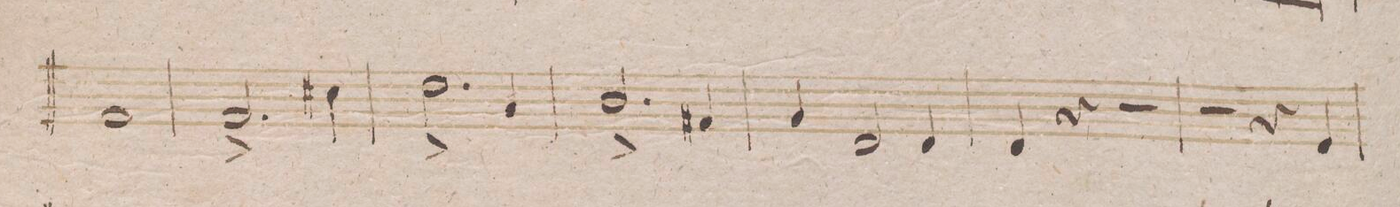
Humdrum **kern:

**kern	**dynam
*I"Oboe 2do	*
*clefG2	*
*k[b-]	*
*met(c)	*
*M4/4	*
1f	.
=140	=140
2.f^</	.
4cc#X\	.
=141	=141
2.dd^<\	.
4g/	.
=142	=142
2.b-^</	.
4f#X/	.
=143	=143
4g/	.
2d/	.
4d/	.
=144	=144
4d/	.
4r	.
2r	.
=145	=145
2r	.
4r	.
4e/	.
=146	=146
*-	*-
